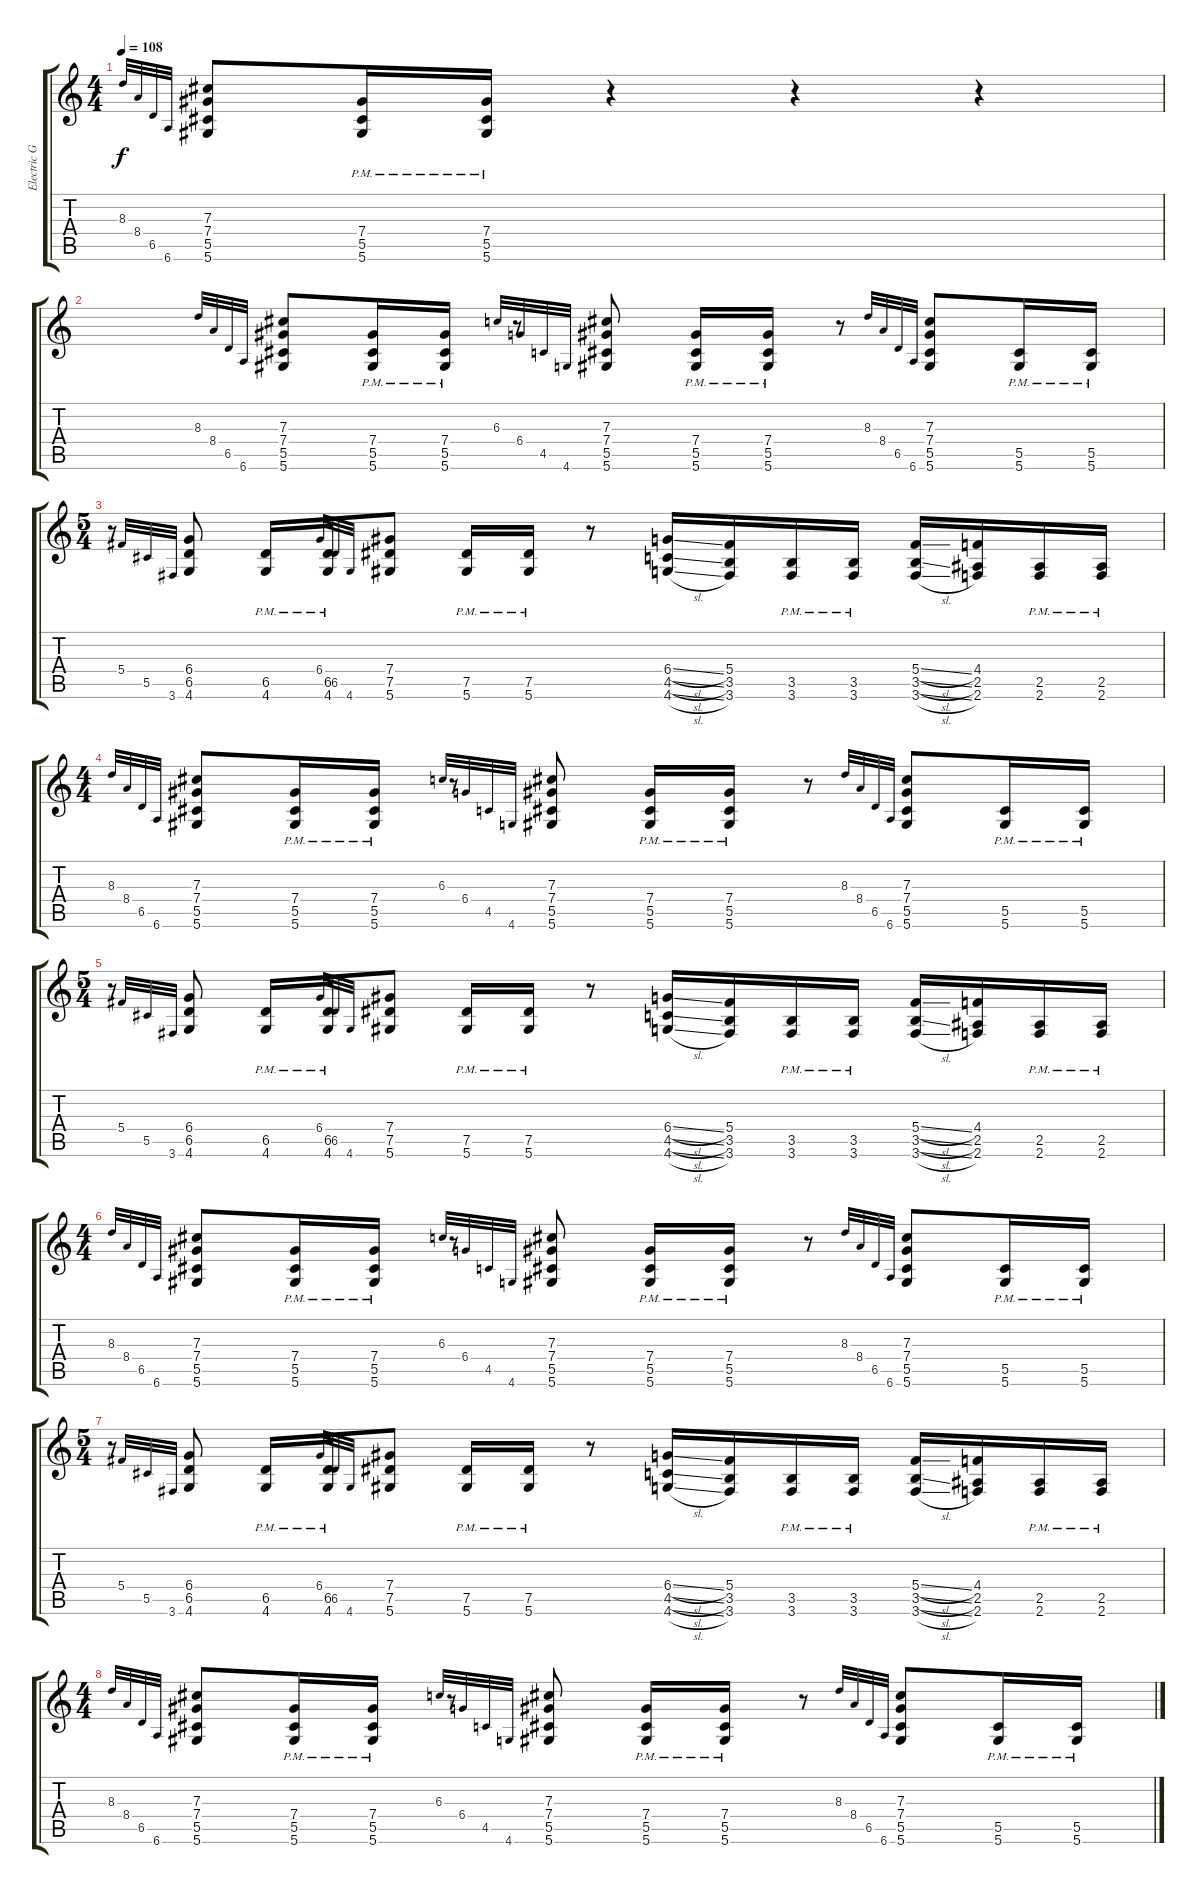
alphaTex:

\track ("Electric Guitar 2" "Electric G") {instrument distortionguitar}
\staff {score tabs}
\tuning (Eb4 Bb3 Gb3 Db3 Ab2 Eb2) {hide}
\ts (4 4)
\tempo 108
\clef g2
\ks c
8.3.32{gr onbeat dy f} 8.4.32{gr onbeat} 6.5.32{gr onbeat} 6.6.32{gr onbeat} (7.3 7.4 5.5 5.6).8 (7.4{pm} 5.5{pm} 5.6{pm}).16 (7.4{pm} 5.5{pm} 5.6{pm}).16 r.4 r.4 r.4 |
8.3.32{gr onbeat} 8.4.32{gr onbeat} 6.5.32{gr onbeat} 6.6.32{gr onbeat} (7.3 7.4 5.5 5.6).8 (7.4{pm} 5.5{pm} 5.6{pm}).16 (7.4{pm} 5.5{pm} 5.6{pm}).16 r.8 6.3.32{gr onbeat} 6.4.32{gr onbeat} 4.5.32{gr onbeat} 4.6.32{gr onbeat} (7.3 7.4 5.5 5.6).8 (7.4{pm} 5.5{pm} 5.6{pm}).16 (7.4{pm} 5.5{pm} 5.6{pm}).16 r.8 8.3.32{gr onbeat} 8.4.32{gr onbeat} 6.5.32{gr onbeat} 6.6.32{gr onbeat} (7.3 7.4 5.5 5.6).8 (5.5{pm} 5.6{pm}).16 (5.5{pm} 5.6{pm}).16 |
\ts (5 4)
r.8 5.4.32{gr onbeat} 5.5.32{gr onbeat} 3.6.32{gr onbeat} (6.4 6.5 4.6).8 (6.5{pm} 4.6{pm}).16 (6.5{pm} 4.6{pm}).16 6.4.32{gr onbeat} 6.5.32{gr onbeat} 4.6.32{gr onbeat} (7.4 7.5 5.6).8 (7.5{pm} 5.6{pm}).16 (7.5{pm} 5.6{pm}).16 r.8 (6.4{sl} 4.5{sl} 4.6{sl}).16 (5.4 3.5 3.6).16 (3.5{pm} 3.6{pm}).16 (3.5{pm} 3.6{pm}).16 (5.4{sl} 3.5{sl} 3.6{sl}).16 (4.4 2.5 2.6).16 (2.5{pm} 2.6{pm}).16 (2.5{pm} 2.6{pm}).16 |
\ts (4 4)
8.3.32{gr onbeat} 8.4.32{gr onbeat} 6.5.32{gr onbeat} 6.6.32{gr onbeat} (7.3 7.4 5.5 5.6).8 (7.4{pm} 5.5{pm} 5.6{pm}).16 (7.4{pm} 5.5{pm} 5.6{pm}).16 r.8 6.3.32{gr onbeat} 6.4.32{gr onbeat} 4.5.32{gr onbeat} 4.6.32{gr onbeat} (7.3 7.4 5.5 5.6).8 (7.4{pm} 5.5{pm} 5.6{pm}).16 (7.4{pm} 5.5{pm} 5.6{pm}).16 r.8 8.3.32{gr onbeat} 8.4.32{gr onbeat} 6.5.32{gr onbeat} 6.6.32{gr onbeat} (7.3 7.4 5.5 5.6).8 (5.5{pm} 5.6{pm}).16 (5.5{pm} 5.6{pm}).16 |
\ts (5 4)
r.8 5.4.32{gr onbeat} 5.5.32{gr onbeat} 3.6.32{gr onbeat} (6.4 6.5 4.6).8 (6.5{pm} 4.6{pm}).16 (6.5{pm} 4.6{pm}).16 6.4.32{gr onbeat} 6.5.32{gr onbeat} 4.6.32{gr onbeat} (7.4 7.5 5.6).8 (7.5{pm} 5.6{pm}).16 (7.5{pm} 5.6{pm}).16 r.8 (6.4{sl} 4.5{sl} 4.6{sl}).16 (5.4 3.5 3.6).16 (3.5{pm} 3.6{pm}).16 (3.5{pm} 3.6{pm}).16 (5.4{sl} 3.5{sl} 3.6{sl}).16 (4.4 2.5 2.6).16 (2.5{pm} 2.6{pm}).16 (2.5{pm} 2.6{pm}).16 |
\ts (4 4)
8.3.32{gr onbeat} 8.4.32{gr onbeat} 6.5.32{gr onbeat} 6.6.32{gr onbeat} (7.3 7.4 5.5 5.6).8 (7.4{pm} 5.5{pm} 5.6{pm}).16 (7.4{pm} 5.5{pm} 5.6{pm}).16 r.8 6.3.32{gr onbeat} 6.4.32{gr onbeat} 4.5.32{gr onbeat} 4.6.32{gr onbeat} (7.3 7.4 5.5 5.6).8 (7.4{pm} 5.5{pm} 5.6{pm}).16 (7.4{pm} 5.5{pm} 5.6{pm}).16 r.8 8.3.32{gr onbeat} 8.4.32{gr onbeat} 6.5.32{gr onbeat} 6.6.32{gr onbeat} (7.3 7.4 5.5 5.6).8 (5.5{pm} 5.6{pm}).16 (5.5{pm} 5.6{pm}).16 |
\ts (5 4)
r.8 5.4.32{gr onbeat} 5.5.32{gr onbeat} 3.6.32{gr onbeat} (6.4 6.5 4.6).8 (6.5{pm} 4.6{pm}).16 (6.5{pm} 4.6{pm}).16 6.4.32{gr onbeat} 6.5.32{gr onbeat} 4.6.32{gr onbeat} (7.4 7.5 5.6).8 (7.5{pm} 5.6{pm}).16 (7.5{pm} 5.6{pm}).16 r.8 (6.4{sl} 4.5{sl} 4.6{sl}).16 (5.4 3.5 3.6).16 (3.5{pm} 3.6{pm}).16 (3.5{pm} 3.6{pm}).16 (5.4{sl} 3.5{sl} 3.6{sl}).16 (4.4 2.5 2.6).16 (2.5{pm} 2.6{pm}).16 (2.5{pm} 2.6{pm}).16 |
\ts (4 4)
8.3.32{gr onbeat} 8.4.32{gr onbeat} 6.5.32{gr onbeat} 6.6.32{gr onbeat} (7.3 7.4 5.5 5.6).8 (7.4{pm} 5.5{pm} 5.6{pm}).16 (7.4{pm} 5.5{pm} 5.6{pm}).16 r.8 6.3.32{gr onbeat} 6.4.32{gr onbeat} 4.5.32{gr onbeat} 4.6.32{gr onbeat} (7.3 7.4 5.5 5.6).8 (7.4{pm} 5.5{pm} 5.6{pm}).16 (7.4{pm} 5.5{pm} 5.6{pm}).16 r.8 8.3.32{gr onbeat} 8.4.32{gr onbeat} 6.5.32{gr onbeat} 6.6.32{gr onbeat} (7.3 7.4 5.5 5.6).8 (5.5{pm} 5.6{pm}).16 (5.5{pm} 5.6{pm}).16
